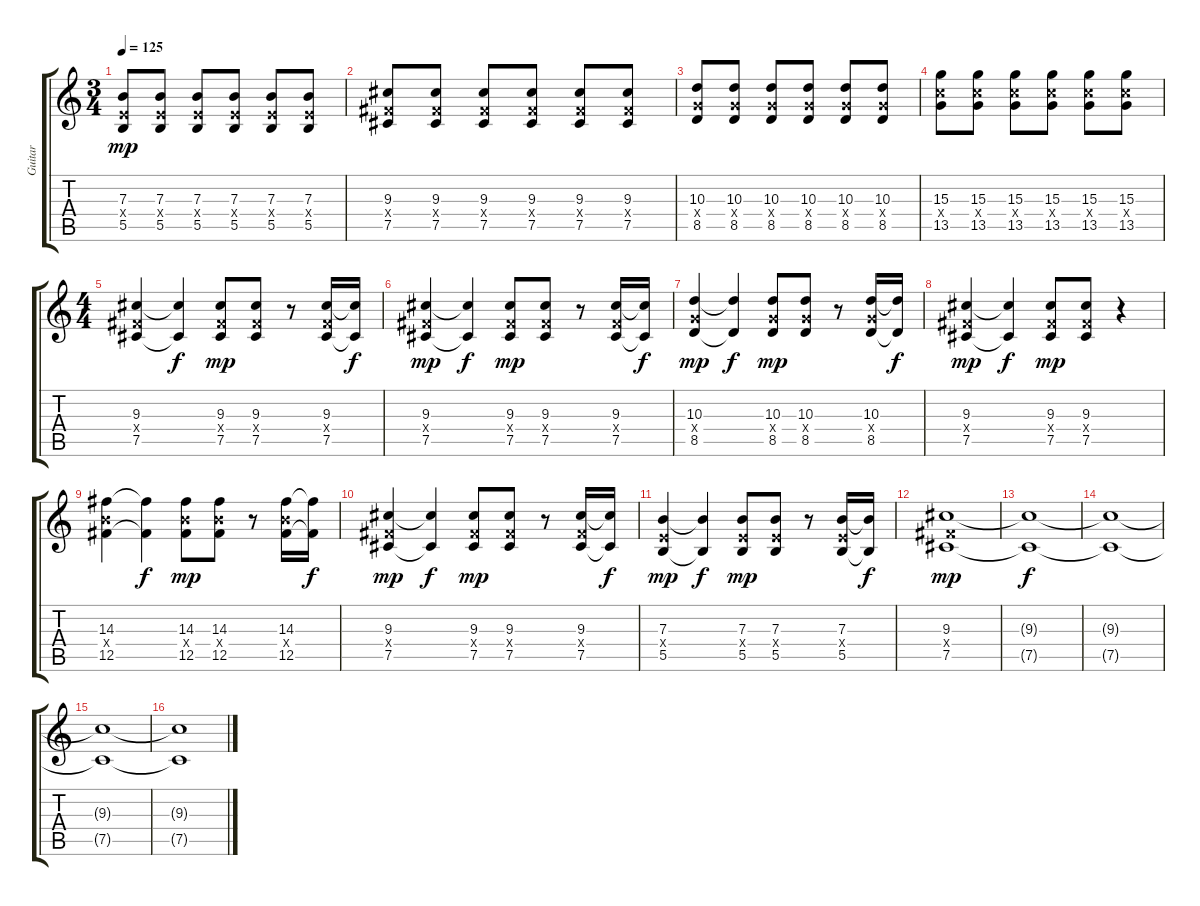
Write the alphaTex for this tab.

\track ("Guitar" "Guitar") {instrument overdrivenguitar}
\staff {score tabs}
\tuning (Db4 Ab3 E3 B2 Gb2 B1) {hide}
\ts (3 4)
\section ("" "")
\tempo 125
\clef g2
\ks c
(7.3 5.4{x} 5.5).8{dy mp} (7.3 5.4{x} 5.5).8 (7.3 5.4{x} 5.5).8 (7.3 5.4{x} 5.5).8 (7.3 5.4{x} 5.5).8 (7.3 5.4{x} 5.5).8 |
(9.3 7.4{x} 7.5).8 (9.3 7.4{x} 7.5).8 (9.3 7.4{x} 7.5).8 (9.3 7.4{x} 7.5).8 (9.3 7.4{x} 7.5).8 (9.3 7.4{x} 7.5).8 |
(10.3 8.4{x} 8.5).8 (10.3 8.4{x} 8.5).8 (10.3 8.4{x} 8.5).8 (10.3 8.4{x} 8.5).8 (10.3 8.4{x} 8.5).8 (10.3 8.4{x} 8.5).8 |
(15.3 13.4{x} 13.5).8 (15.3 13.4{x} 13.5).8 (15.3 13.4{x} 13.5).8 (15.3 13.4{x} 13.5).8 (15.3 13.4{x} 13.5).8 (15.3 13.4{x} 13.5).8 |
\ts (4 4)
(9.3 7.4{x} 7.5).4 (9.3{t} 7.5{t}).4{dy f} (9.3 7.4{x} 7.5).8{dy mp} (9.3 7.4{x} 7.5).8 r.8 (9.3 7.4{x} 7.5).16 (9.3{t} 7.5{t}).16{dy f} |
(9.3 7.4{x} 7.5).4{dy mp} (9.3{t} 7.5{t}).4{dy f} (9.3 7.4{x} 7.5).8{dy mp} (9.3 7.4{x} 7.5).8 r.8 (9.3 7.4{x} 7.5).16 (9.3{t} 7.5{t}).16{dy f} |
(10.3 8.4{x} 8.5).4{dy mp} (10.3{t} 8.5{t}).4{dy f} (10.3 8.4{x} 8.5).8{dy mp} (10.3 8.4{x} 8.5).8 r.8 (10.3 8.4{x} 8.5).16 (10.3{t} 8.5{t}).16{dy f} |
(9.3 7.4{x} 7.5).4{dy mp} (9.3{t} 7.5{t}).4{dy f} (9.3 7.4{x} 7.5).8{dy mp} (9.3 7.4{x} 7.5).8 r.4 |
(14.3 12.4{x} 12.5).4 (14.3{t} 12.5{t}).4{dy f} (14.3 12.4{x} 12.5).8{dy mp} (14.3 12.4{x} 12.5).8 r.8 (14.3 12.4{x} 12.5).16 (14.3{t} 12.5{t}).16{dy f} |
(9.3 7.4{x} 7.5).4{dy mp} (9.3{t} 7.5{t}).4{dy f} (9.3 7.4{x} 7.5).8{dy mp} (9.3 7.4{x} 7.5).8 r.8 (9.3 7.4{x} 7.5).16 (9.3{t} 7.5{t}).16{dy f} |
(7.3 5.4{x} 5.5).4{dy mp} (7.3{t} 5.5{t}).4{dy f} (7.3 5.4{x} 5.5).8{dy mp} (7.3 5.4{x} 5.5).8 r.8 (7.3 5.4{x} 5.5).16 (7.3{t} 5.5{t}).16{dy f} |
(9.3 7.4{x} 7.5).1{dy mp} |
(9.3{t} 7.5{t}).1{dy f} |
(9.3{t} 7.5{t}).1 |
(9.3{t} 7.5{t}).1 |
(9.3{t} 7.5{t}).1
